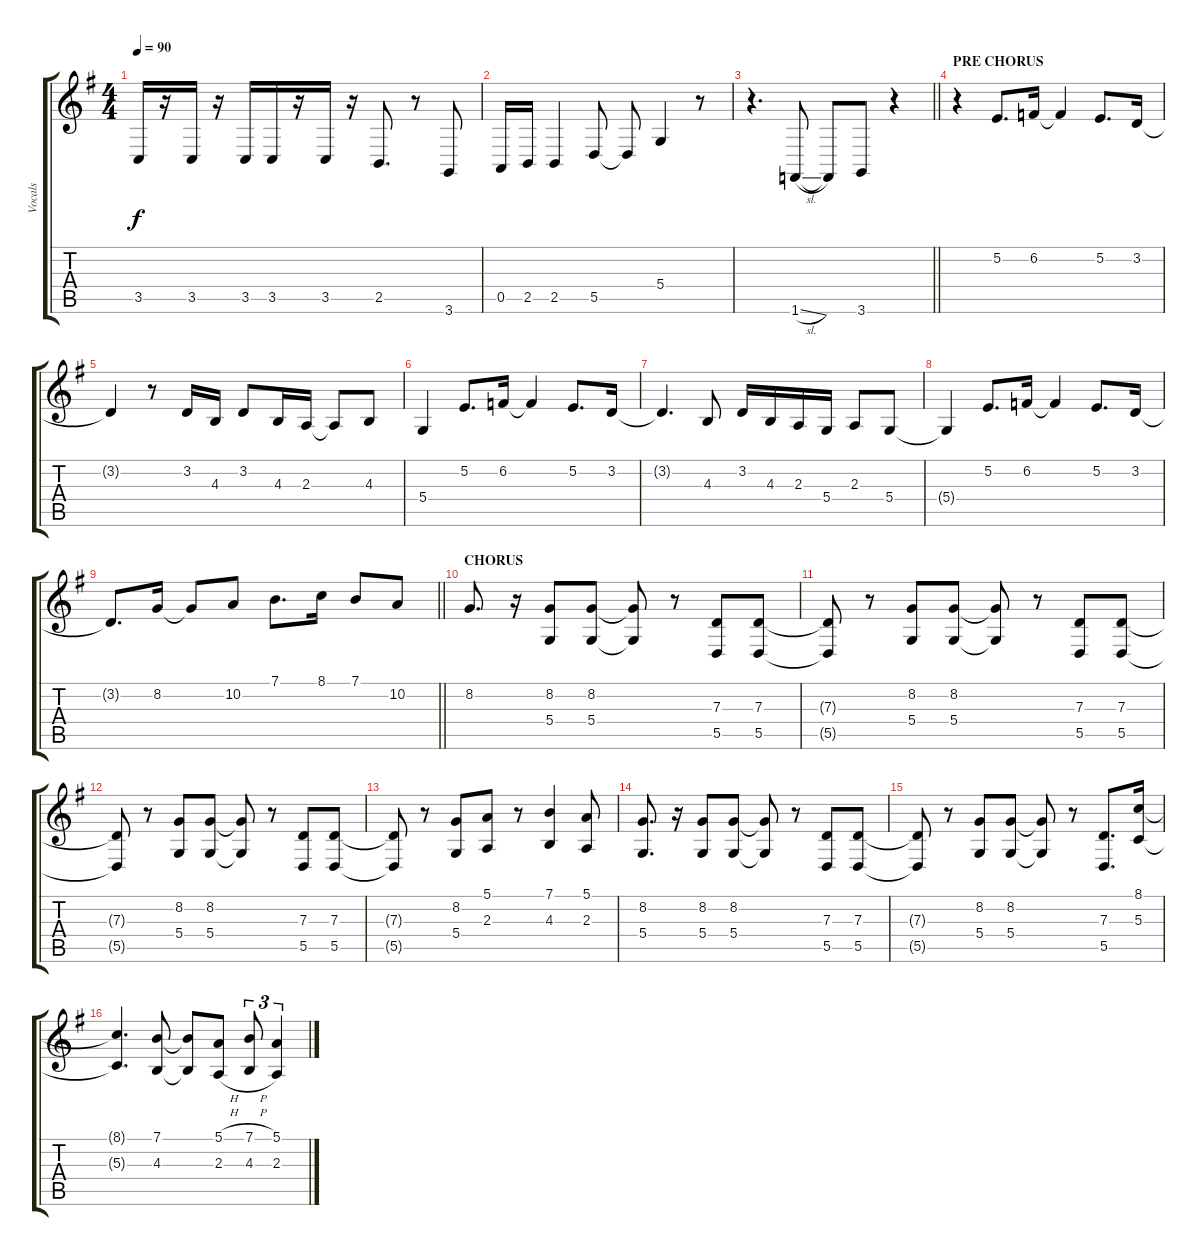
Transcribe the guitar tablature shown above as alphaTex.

\track ("Vocals" "Vocals") {instrument harmonica}
\staff {score tabs}
\tuning (E4 B3 G3 D3 A2 E2) {hide}
\ts (4 4)
\tempo 90
\clef g2
\ks g
3.5.16{dy f} r.16 3.5.16 r.16 3.5.16 3.5.16 r.16 3.5.16 r.16 2.5.8{d} r.8 3.6.8 |
0.5.16 2.5.16 2.5.4 5.5.8 5.5{t}.8 5.4.4 r.8 |
\barLineRight lightlight
r.4{d} 1.6{sl}.8 1.6{t}.8 3.6.8 r.4 |
\section ("" "PRE CHORUS")
r.4 5.2.8{d} 6.2.16 6.2{t}.4 5.2.8{d} 3.2.16 |
3.2{t}.4 r.8 3.2.16 4.3.16 3.2.8 4.3.16 2.3.16 2.3{t}.8 4.3.8 |
5.4.4 5.2.8{d} 6.2.16 6.2{t}.4 5.2.8{d} 3.2.16 |
3.2{t}.4{d} 4.3.8 3.2.16 4.3.16 2.3.16 5.4.16 2.3.8 5.4.8 |
5.4{t}.4 5.2.8{d} 6.2.16 6.2{t}.4 5.2.8{d} 3.2.16 |
\barLineRight lightlight
3.2{t}.8{d} 8.2.16 8.2{t}.8 10.2.8 7.1.8{d} 8.1.16 7.1.8 10.2.8 |
\section ("" "CHORUS")
8.2.8{d} r.16 (8.2 5.4).8 (8.2 5.4).8 (8.2{t} 5.4{t}).8 r.8 (7.3 5.5).8 (7.3 5.5).8 |
(7.3{t} 5.5{t}).8 r.8 (8.2 5.4).8 (8.2 5.4).8 (8.2{t} 5.4{t}).8 r.8 (7.3 5.5).8 (7.3 5.5).8 |
(7.3{t} 5.5{t}).8 r.8 (8.2 5.4).8 (8.2 5.4).8 (8.2{t} 5.4{t}).8 r.8 (7.3 5.5).8 (7.3 5.5).8 |
(7.3{t} 5.5{t}).8 r.8 (8.2 5.4).8 (5.1 2.3).8 r.8 (7.1 4.3).4 (5.1 2.3).8 |
(8.2 5.4).8{d} r.16 (8.2 5.4).8 (8.2 5.4).8 (8.2{t} 5.4{t}).8 r.8 (7.3 5.5).8 (7.3 5.5).8 |
(7.3{t} 5.5{t}).8 r.8 (8.2 5.4).8 (8.2 5.4).8 (8.2{t} 5.4{t}).8 r.8 (7.3 5.5).8{d} (8.1 5.3).16 |
(8.1{t} 5.3{t}).4{d} (7.1 4.3).8 (7.1{t} 4.3{t}).8 (5.1{h} 2.3{h}).8 (7.1{h} 4.3{h}).8{tu (3 2)} (5.1 2.3).4{tu (3 2)}
